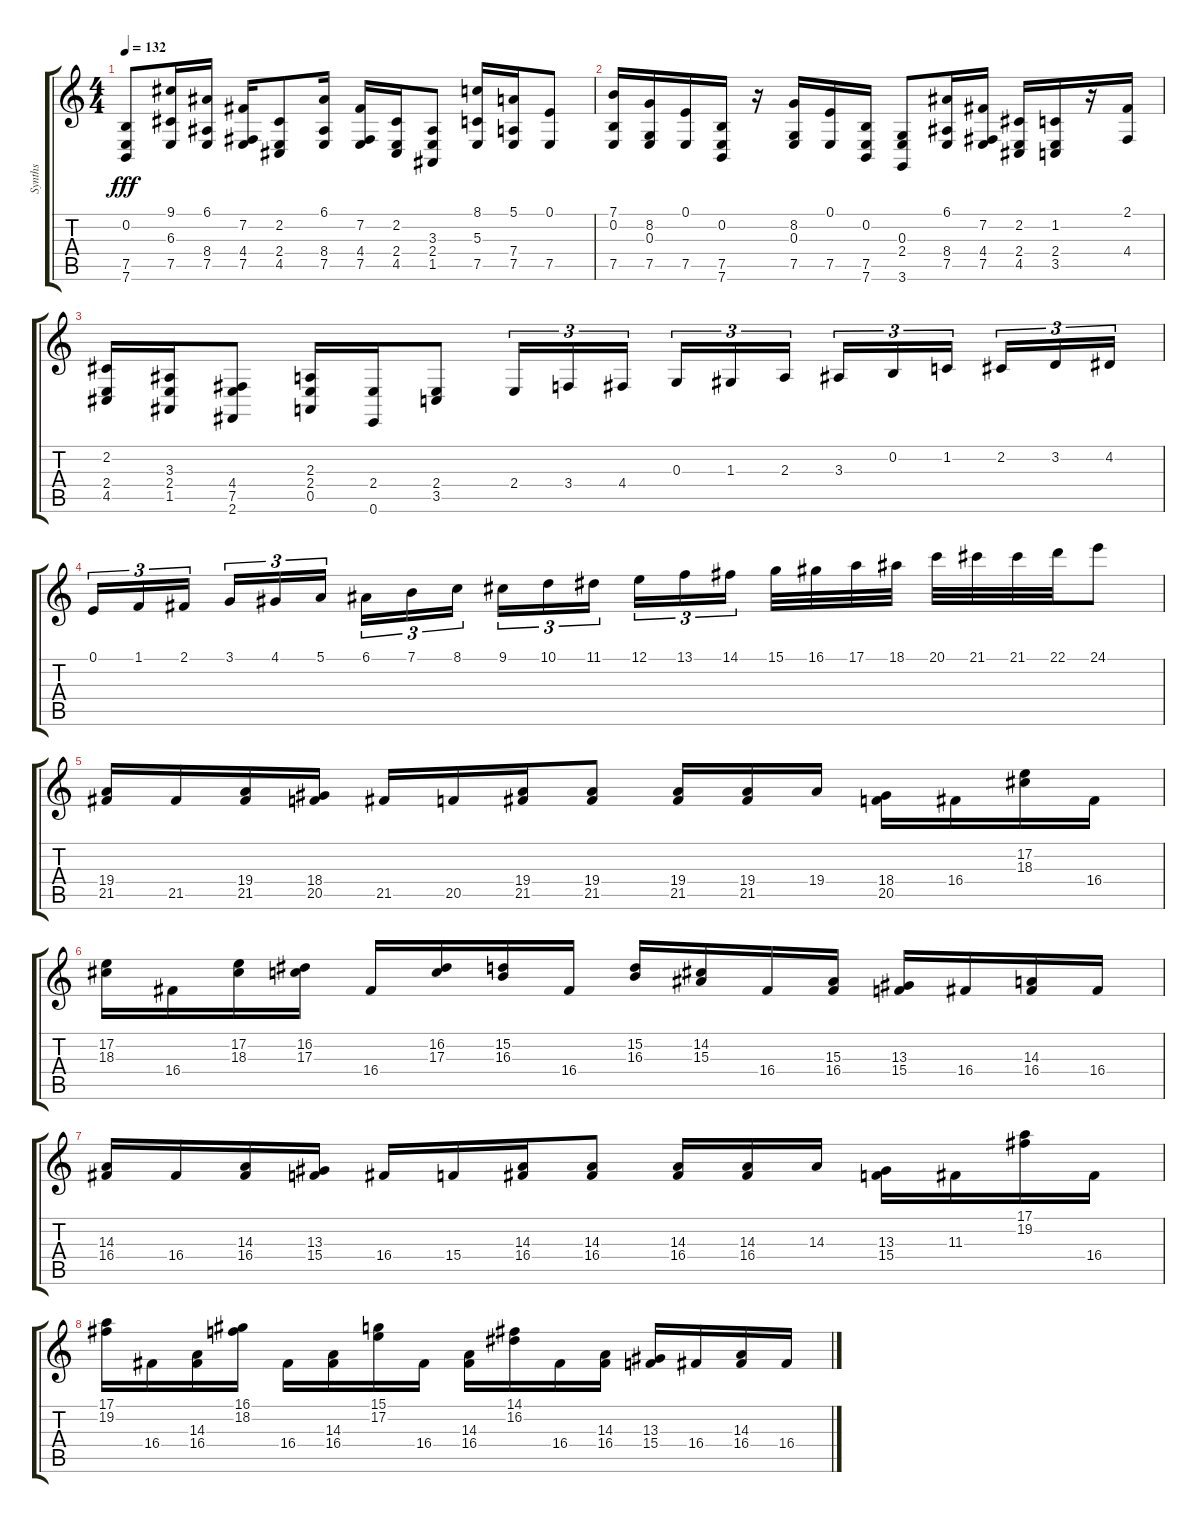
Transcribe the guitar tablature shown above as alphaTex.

\track ("Synths" "Synths") {instrument lead5charang}
\staff {score tabs}
\tuning (E4 B3 G3 D3 A2 E2) {hide}
\ts (4 4)
\tempo 132
\clef g2
\ks c
(0.2 7.5 7.6).8{dy fff} (9.1 6.3 7.5).16 (6.1 8.4 7.5).16 (7.2 4.4 7.5).16 (2.2 2.4 4.5).8 (6.1 8.4 7.5).16 (7.2 4.4 7.5).16 (2.2 2.4 4.5).16 (3.3 2.4 1.5).8 (8.1 5.3 7.5).16 (5.1 7.4 7.5).16 (0.1 7.5).8 |
(7.1 0.2 7.5).16 (8.2 0.3 7.5).16 (0.1 7.5).16 (0.2 7.5 7.6).16 r.16 (8.2 0.3 7.5).16 (0.1 7.5).16 (0.2 7.5 7.6).16 (0.3 2.4 3.6).8 (6.1 8.4 7.5).16 (7.2 4.4 7.5).16 (2.2 2.4 4.5).16 (1.2 2.4 3.5).16 r.16 (2.1 4.4).16 |
(2.2 2.4 4.5).16 (3.3 2.4 1.5).16 (4.4 7.5 2.6).8 (2.3 2.4 0.5).16 (2.4 0.6).16 (2.4 3.5).8 2.4.16{tu (3 2)} 3.4.16{tu (3 2)} 4.4.16{tu (3 2)} 0.3.16{tu (3 2)} 1.3.16{tu (3 2)} 2.3.16{tu (3 2)} 3.3.16{tu (3 2)} 0.2.16{tu (3 2)} 1.2.16{tu (3 2)} 2.2.16{tu (3 2)} 3.2.16{tu (3 2)} 4.2.16{tu (3 2)} |
0.1.16{tu (3 2)} 1.1.16{tu (3 2)} 2.1.16{tu (3 2)} 3.1.16{tu (3 2)} 4.1.16{tu (3 2)} 5.1.16{tu (3 2)} 6.1.16{tu (3 2)} 7.1.16{tu (3 2)} 8.1.16{tu (3 2)} 9.1.16{tu (3 2)} 10.1.16{tu (3 2)} 11.1.16{tu (3 2)} 12.1.16{tu (3 2)} 13.1.16{tu (3 2)} 14.1.16{tu (3 2)} 15.1.32 16.1.32 17.1.32 18.1.32 20.1.32 21.1.32 21.1.32 22.1.32 24.1.8 |
(19.4 21.5).16 21.5.16 (19.4 21.5).16 (18.4 20.5).16 21.5.16 20.5.16 (19.4 21.5).16 (19.4 21.5).8 (19.4 21.5).16 (19.4 21.5).16 19.4.16 (18.4 20.5).16 16.4.16 (17.2 18.3).16 16.4.16 |
(17.2 18.3).16 16.4.16 (17.2 18.3).16 (16.2 17.3).16 16.4.16 (16.2 17.3).16 (15.2 16.3).16 16.4.16 (15.2 16.3).16 (14.2 15.3).16 16.4.16 (15.3 16.4).16 (13.3 15.4).16 16.4.16 (14.3 16.4).16 16.4.16 |
(14.3 16.4).16 16.4.16 (14.3 16.4).16 (13.3 15.4).16 16.4.16 15.4.16 (14.3 16.4).16 (14.3 16.4).8 (14.3 16.4).16 (14.3 16.4).16 14.3.16 (13.3 15.4).16 11.3.16 (17.1 19.2).16 16.4.16 |
(17.1 19.2).16 16.4.16 (14.3 16.4).16 (16.1 18.2).16 16.4.16 (14.3 16.4).16 (15.1 17.2).16 16.4.16 (14.3 16.4).16 (14.1 16.2).16 16.4.16 (14.3 16.4).16 (13.3 15.4).16 16.4.16 (14.3 16.4).16 16.4.16
